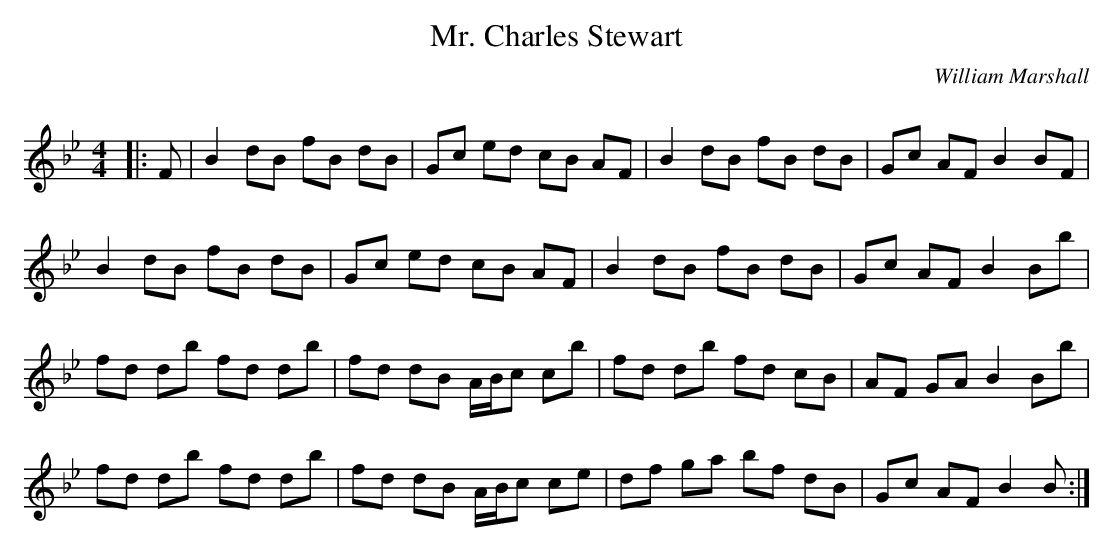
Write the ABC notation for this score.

X:1
T: Mr. Charles Stewart
C:William Marshall
Q: 232
K:Bb
M:4/4
L:1/8
|:F|B2 dB fB dB|Gc ed cB AF|B2 dB fB dB|Gc AF B2 BF|
B2 dB fB dB|Gc ed cB AF|B2 dB fB dB|Gc AF B2 Bb|
fd db fd db|fd dB A1/2B1/2c cb|fd db fd cB|AF GA B2 Bb|
fd db fd db|fd dB A1/2B1/2c ce|df ga bf dB|Gc AF B2 B:|
